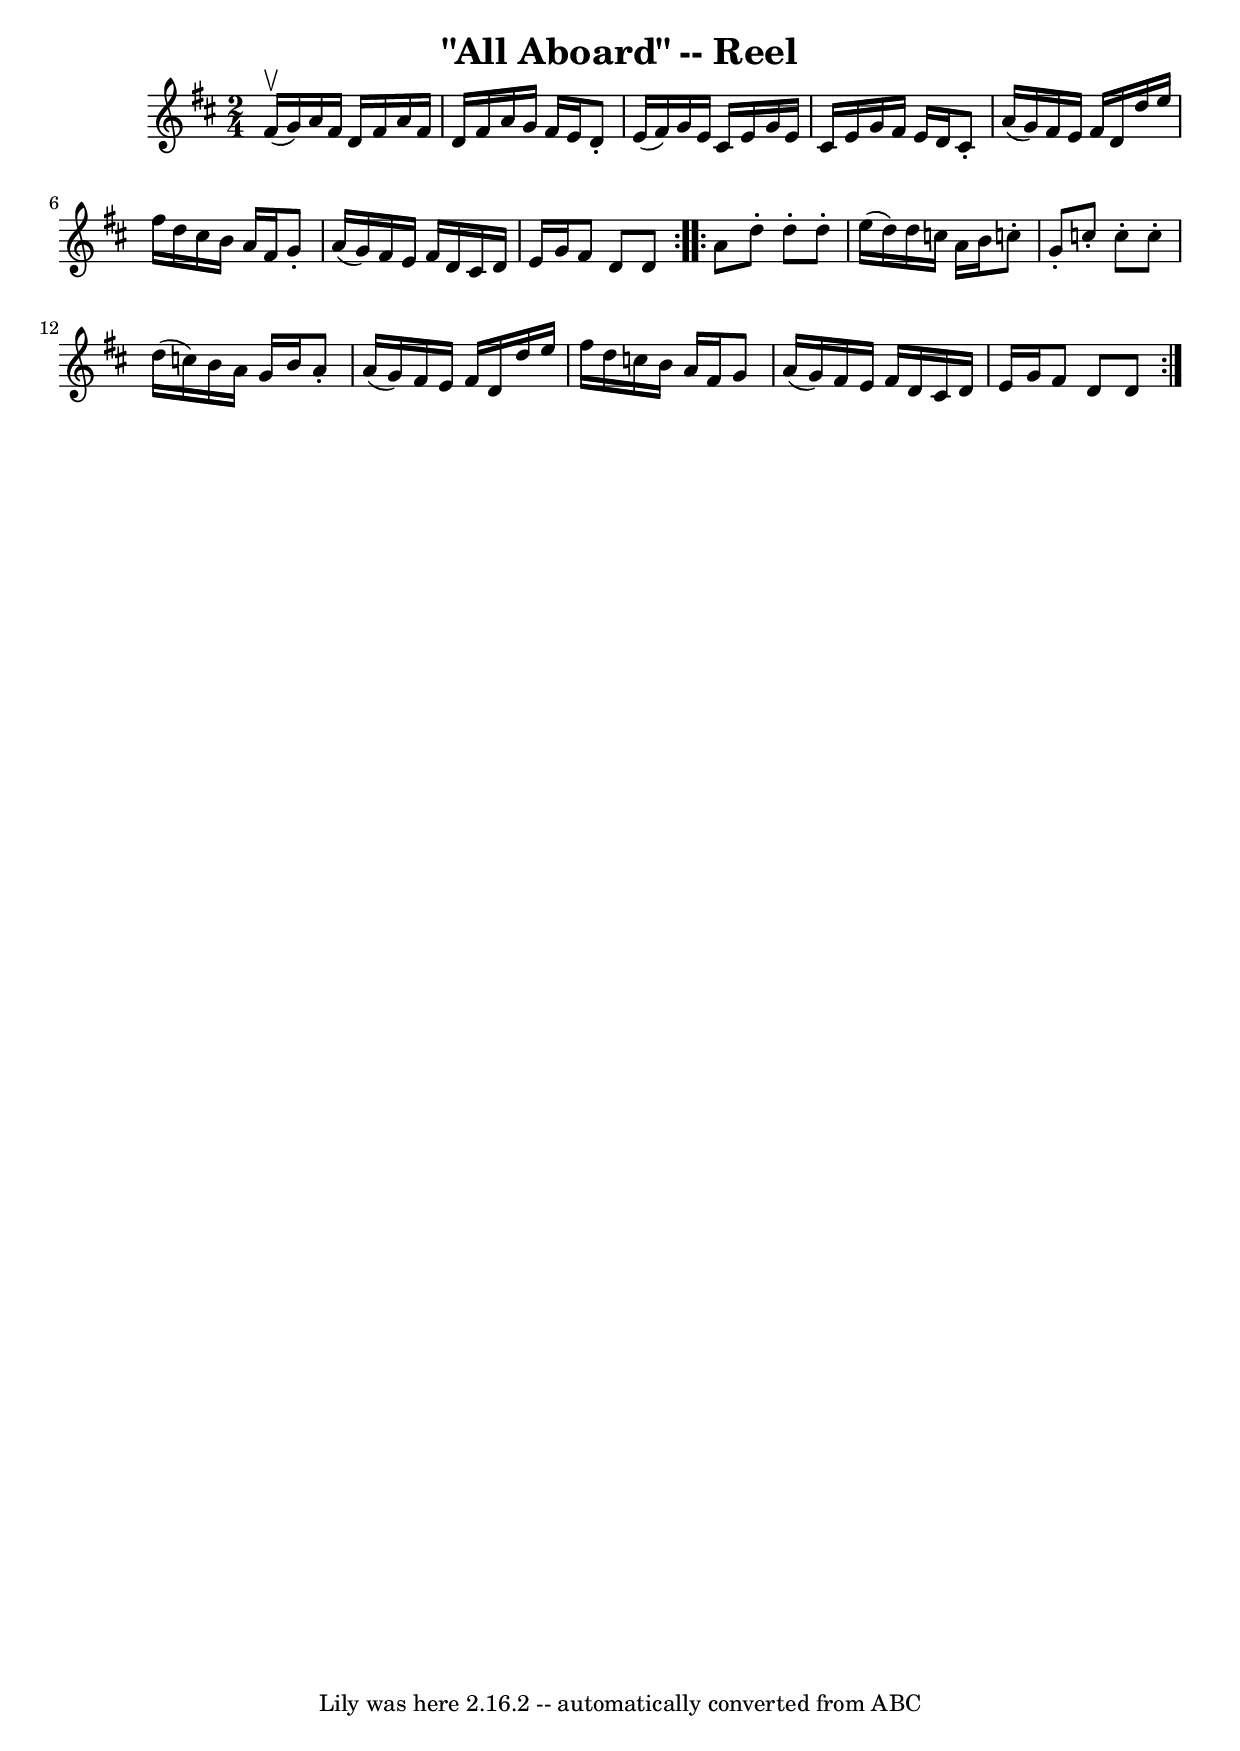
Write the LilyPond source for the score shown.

\version "2.16.2"
\include "Mammoth.ily"
\header {
  %% book = "Ryan's Mammoth Collection"
  crossRefNumber = "1"
  footnotes = "\\\\237"
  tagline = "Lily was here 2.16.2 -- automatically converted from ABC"
  title = "\"All Aboard\" -- Reel"

}
voicedefault =  {



  \repeat volta 2 {

    \time 2/4 
    \key d \major
    fis'16^\upbow(g'16) |
    a'16    
    fis'16 d'16 fis'16 a'16 fis'16 d'16 fis'16    |
    a'16 
    g'16 fis'16 e'16 d'8-. e'16 (fis'16)   |
    g'16    
    e'16 cis'16 e'16 g'16 e'16 cis'16 e'16    |
    g'16    
    fis'16 e'16 d'16 cis'8-. a'16 (g'16)   |
    fis'16    
    e'16 fis'16 d'16 d''16 e''16 fis''16 d''16    |
    
    cis''16 b'16 a'16 fis'16 g'8-. a'16 (g'16)   |
    
    fis'16 e'16 fis'16 d'16 cis'16 d'16 e'16 g'16    |
    
    fis'8 d'8 d'8  
  }     
  \repeat volta 2 {
    a'8  |
    d''8-.   
    d''8-. d''8-. e''16 (d''16)   |
    d''16 c''16 a'16    
    b'16 c''!8-. g'8-.   |
    c''8-. c''8-. c''8-. d''16 (
    c''16)   |
    b'16 a'16 g'16 b'16 a'8-. a'16 (g'16-)   |
    fis'16 e'16 fis'16 d'16 d''16 e''16 fis''16 
    d''16    |
    c''16 b'16 a'16 fis'16 g'8 a'16 (g'16-)   |
    fis'16 e'16 fis'16 d'16 cis'16 d'16 e'16    
    g'16    |
    fis'8 d'8 d'8    
  }   

}

\score{
  <<

    \context Staff="default"
    {
      \voicedefault 
      
    }

  >>
  \layout {
    
  }
  \midi {
  }

}
